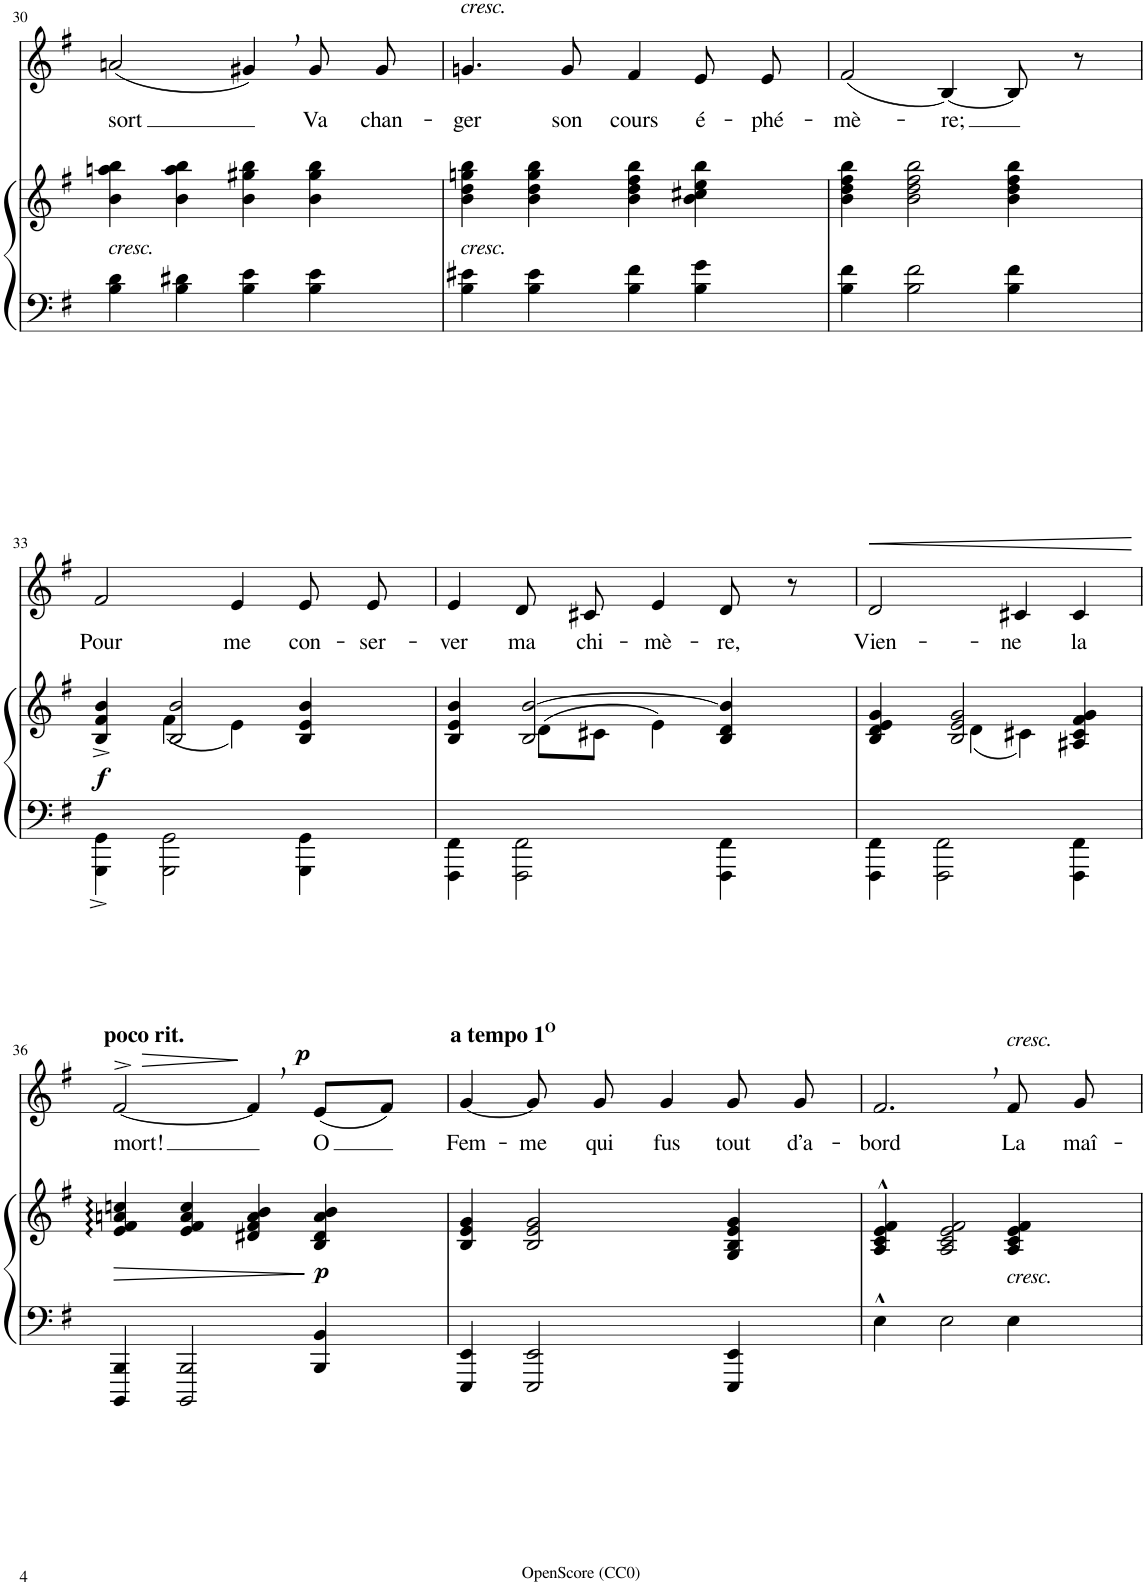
**kern	**kern	**dynam	**kern	**text	**dynam
*part2	*part2	*part2	*part1	*part1	*part1
*staff3	*staff2	*staff2/3	*staff1	*staff1	*staff1
*I"Piano	*	*	*I"Voice	*	*
*I'Pno	*	*	*	*	*
!!LO:PB:g=z
*clefF4	*clefG2	*	*clefG2	*	*
*k[f#]	*k[f#]	*	*k[f#]	*	*
*M4/4	*M4/4	*	*M4/4	*	*
*met(c)	*met(c)	*	*met(c)	*	*
=30	=30	=30	=30	=30	=30
!	!LO:TX:b:i:t=cresc.	!	!	!	!
!	!	!	!	!LO:LY:b	!
4B\ 4d\	4b\ 4aan\ 4bb\	.	(2an/	sort	.
4B\ 4d#X\	4b\ 4aa\ 4bb\	.	.	.	.
4B\ 4e\	4b\ 4gg#X\ 4bb\	.	4g#X,/)	.	.
!	!	!	!	!LO:LY:b	!
4B\ 4e\	4b\ 4gg#\ 4bb\	.	8g#/	Va	.
!	!	!	!	!LO:LY:b	!
.	.	.	8g#/	chan-	.
=31	=31	=31	=31	=31	=31
!	!	!	!LO:TX:a:i:t=cresc.	!	!
!	!LO:TX:b:i:t=cresc.	!	!	!	!
!	!	!	!	!LO:LY:b	!
4B\ 4e#X\	4b\ 4dd\ 4ggn\ 4bb\	.	4.gn/	-ger	.
4B\ 4e#\	4b\ 4dd\ 4gg\ 4bb\	.	.	.	.
!	!	!	!	!LO:LY:b	!
.	.	.	8g/	son	.
!	!	!	!	!LO:LY:b	!
4B\ 4f#\	4b\ 4dd\ 4ff#\ 4bb\	.	4f#/	cours	.
!	!	!	!	!LO:LY:b	!
4B\ 4g\	4b\ 4cc#X\ 4ee\ 4bb\	.	8e/	é-	.
!	!	!	!	!LO:LY:b	!
.	.	.	8e/	-phé-	.
=32	=32	=32	=32	=32	=32
!	!	!	!	!LO:LY:b	!
4B\ 4f#\	4b\ 4dd\ 4ff#\ 4bb\	.	(2f#/	-mè-	.
2B\ 2f#\	2b\ 2dd\ 2ff#\ 2bb\	.	.	.	.
!	!	!	!	!LO:LY:b	!
.	.	.	[4B/)	-re;	.
4B\ 4f#\	4b\ 4dd\ 4ff#\ 4bb\	.	8B/]	.	.
.	.	.	8r	.	.
!!LO:LB:g=z
=33	=33	=33	=33	=33	=33
*	*^	*	*	*	*
!	!	!	!LO:DY:b	!	!LO:LY:b	!
4GGG\^< 4GG\^<	4B/^ 4f#/^ 4b/^	4ryy	f	2f#/	Pour	.
2GGG\ 2GG\	2B/ 2b/	(4f#\	.	.	.	.
!	!	!	!	!	!LO:LY:b	!
.	.	4e\)	.	4e/	me	.
!	!	!	!	!	!LO:LY:b	!
4GGG\ 4GG\	4B/ 4e/ 4b/	4ryy	.	8e/	con-	.
!	!	!	!	!	!LO:LY:b	!
.	.	.	.	8e/	-ser-	.
=34	=34	=34	=34	=34	=34	=34
!	!	!	!	!	!LO:LY:b	!
4FFF#\ 4FF#\	4B/ 4e/ 4b/	4ryy	.	4e/	-ver	.
!	!	!	!	!	!LO:LY:b	!
2FFF#\ 2FF#\	2B/ [2b/	(>8d\L	.	8d/	ma	.
!	!	!	!	!	!LO:LY:b	!
.	.	8c#X\J	.	8c#X/	chi-	.
!	!	!	!	!	!LO:LY:b	!
.	.	4e\)	.	4e/	-mè-	.
!	!	!	!	!	!LO:LY:b	!
4FFF#\ 4FF#\	4B/ 4d/ 4b/]	4ryy	.	8d/	-re,	.
.	.	.	.	8r	.	.
=35	=35	=35	=35	=35	=35	=35
!	!	!	!	!	!LO:LY:b	!LO:HP:b
4FFF#\ 4FF#\	4B/ 4d/ 4e/ 4g/	4ryy	.	2d/	Vien-	<
2FFF#\ 2FF#\	2B/ 2e/ 2g/	(4d\	.	.	.	.
!	!	!	!	!	!LO:LY:b	!
.	.	4c#X\)	.	4c#X/	-ne	.
!	!	!	!	!	!LO:LY:b	!
4FFF#\ 4FF#\	4A#X/ 4c#/ 4f#/ 4g/	4ryy	.	4c#/	la	.
*	*v	*v	*	*	*	*
.	.	.	.	.	[
!!LO:LB:g=z
=36	=36	=36	=36	=36	=36
!	!	!	!LO:TX:a:B:t=poco rit.	!	!
!	!	!LO:HP:b	!	!LO:LY:b	!LO:HP:b
4BBBB/ 4BBB/	4e/ 4f#/ 4an/ 4ccn/	>	[2f#^>/	mort!	>
2BBBB/ 2BBB/	4e/ 4f#/ 4a/ 4cc/	.	.	.	.
.	4d#X/ 4f#/ 4a/ 4b/	.	4f#,/]	.	]
!	!	!LO:DY:n=1:b	!	!LO:LY:b	!LO:DY:a
4BBB/ 4BB/	4B/ 4d#/ 4a/ 4b/	] p	(8e/L	O	p
.	.	.	8f#/J)	.	.
=37	=37	=37	=37	=37	=37
!	!	!	!LO:TX:a:B:t=a tempo 1	!	!
!	!	!	!LO:TX:a:t=O	!	!
!	!	!	!	!LO:LY:b	!
4EEE/ 4EE/	4B/ 4e/ 4g/	.	[4g/	Fem-	.
!	!	!	!	!LO:LY:b	!
2EEE/ 2EE/	2B/ 2e/ 2g/	.	8g/]	-me	.
!	!	!	!	!LO:LY:b	!
.	.	.	8g/	qui	.
!	!	!	!	!LO:LY:b	!
.	.	.	4g/	fus	.
!	!	!	!	!LO:LY:b	!
4EEE/ 4EE/	4G/ 4B/ 4e/ 4g/	.	8g/	tout	.
!	!	!	!	!LO:LY:b	!
.	.	.	8g/	d’a-	.
=38	=38	=38	=38	=38	=38
!	!	!	!	!LO:LY:b	!
4E^^\	4A/^^ 4c/^^ 4e/^^ 4f#/^^	.	2.f#,/	-bord	.
2E\	2A/ 2c/ 2e/ 2f#/	.	.	.	.
!	!	!	!LO:TX:a:i:t=cresc.	!	!
!	!LO:TX:b:i:t=cresc.	!	!	!	!
!	!	!	!	!LO:LY:b	!
4E\	4A/ 4c/ 4e/ 4f#/	.	8f#/	La	.
!	!	!	!	!LO:LY:b	!
.	.	.	8g/	maî-	.
=	=	=	=	=	=
*-	*-	*-	*-	*-	*-
